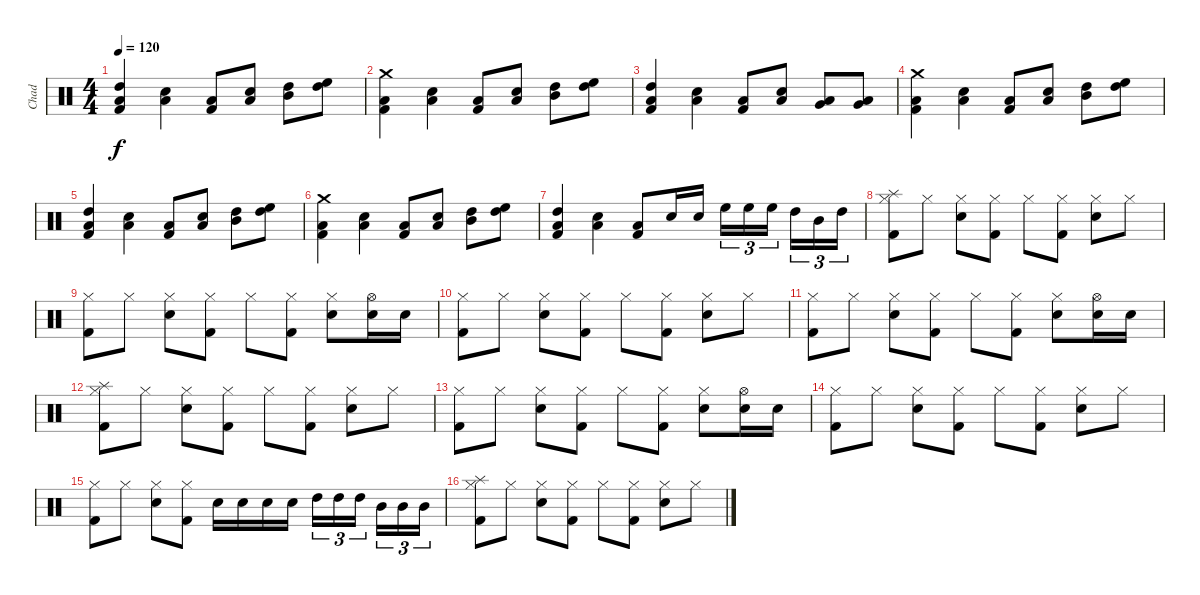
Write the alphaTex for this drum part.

\track ("Chad" "Chad") {instrument percussion}
\staff {score}
\articulation defaults
\ts (4 4)
\tempo 120
\clef neutral
\ks c
("Kick (hit) 2" "Low Tom (hit)" "High Tom (hit)").4{dy f} ("Electric Snare (hit)" "Low Tom (hit)").4 ("Kick (hit) 2" "Low Tom (hit)").8 ("Electric Snare (hit)" "Low Tom (hit)").8 ("High Tom (hit)" "Mid Tom (hit)").8 ("High Tom (hit)" "High Floor Tom (hit)").8 |
("Kick (hit) 2" "Low Tom (hit)" "Crash medium (hit)").4 ("Electric Snare (hit)" "Low Tom (hit)").4 ("Kick (hit) 2" "Low Tom (hit)").8 ("Electric Snare (hit)" "Low Tom (hit)").8 ("High Tom (hit)" "Mid Tom (hit)").8 ("High Tom (hit)" "High Floor Tom (hit)").8 |
("Kick (hit) 2" "Low Tom (hit)" "High Tom (hit)").4 ("Electric Snare (hit)" "Low Tom (hit)").4 ("Kick (hit) 2" "Low Tom (hit)").8 ("Electric Snare (hit)" "Low Tom (hit)").8 ("Very Low Tom (hit)" "Low Tom (hit)").8 ("Very Low Tom (hit)" "Low Tom (hit)").8 |
("Kick (hit) 2" "Low Tom (hit)" "Crash medium (hit)").4 ("Electric Snare (hit)" "Low Tom (hit)").4 ("Kick (hit) 2" "Low Tom (hit)").8 ("Electric Snare (hit)" "Low Tom (hit)").8 ("High Tom (hit)" "Mid Tom (hit)").8 ("High Tom (hit)" "High Floor Tom (hit)").8 |
("Kick (hit) 2" "Low Tom (hit)" "High Tom (hit)").4 ("Electric Snare (hit)" "Low Tom (hit)").4 ("Kick (hit) 2" "Low Tom (hit)").8 ("Electric Snare (hit)" "Low Tom (hit)").8 ("High Tom (hit)" "Mid Tom (hit)").8 ("High Tom (hit)" "High Floor Tom (hit)").8 |
("Kick (hit) 2" "Low Tom (hit)" "Crash medium (hit)").4 ("Electric Snare (hit)" "Low Tom (hit)").4 ("Kick (hit) 2" "Low Tom (hit)").8 ("Electric Snare (hit)" "Low Tom (hit)").8 ("High Tom (hit)" "Mid Tom (hit)").8 ("High Tom (hit)" "High Floor Tom (hit)").8 |
("Kick (hit) 2" "Low Tom (hit)" "High Tom (hit)").4 ("Electric Snare (hit)" "Low Tom (hit)").4 ("Kick (hit) 2" "Low Tom (hit)").8 "Electric Snare (hit)".16 "Electric Snare (hit)".16 "High Floor Tom (hit)".16{tu (3 2)} "High Floor Tom (hit)".16{tu (3 2)} "High Floor Tom (hit)".16{tu (3 2)} "High Tom (hit)".16{tu (3 2)} "Mid Tom (hit)".16{tu (3 2)} "High Tom (hit)".16{tu (3 2)} |
("Kick (hit) 2" "Hi-Hat (closed)" "Splash (hit)").8 "Hi-Hat (closed)".8 ("Hi-Hat (closed)" "Electric Snare (hit)").8 ("Kick (hit) 2" "Hi-Hat (closed)").8 "Hi-Hat (closed)".8 ("Kick (hit) 2" "Hi-Hat (closed)").8 ("Hi-Hat (closed)" "Electric Snare (hit)").8 "Hi-Hat (closed)".8 |
("Kick (hit) 2" "Hi-Hat (closed)").8 "Hi-Hat (closed)".8 ("Hi-Hat (closed)" "Electric Snare (hit)").8 ("Kick (hit) 2" "Hi-Hat (closed)").8 "Hi-Hat (closed)".8 ("Kick (hit) 2" "Hi-Hat (closed)").8 ("Hi-Hat (closed)" "Electric Snare (hit)").8 ("Hi-Hat (open)" "Electric Snare (hit)").16 "Electric Snare (hit)".16 |
("Kick (hit) 2" "Hi-Hat (closed)").8 "Hi-Hat (closed)".8 ("Hi-Hat (closed)" "Electric Snare (hit)").8 ("Kick (hit) 2" "Hi-Hat (closed)").8 "Hi-Hat (closed)".8 ("Kick (hit) 2" "Hi-Hat (closed)").8 ("Hi-Hat (closed)" "Electric Snare (hit)").8 "Hi-Hat (closed)".8 |
("Kick (hit) 2" "Hi-Hat (closed)").8 "Hi-Hat (closed)".8 ("Hi-Hat (closed)" "Electric Snare (hit)").8 ("Kick (hit) 2" "Hi-Hat (closed)").8 "Hi-Hat (closed)".8 ("Kick (hit) 2" "Hi-Hat (closed)").8 ("Hi-Hat (closed)" "Electric Snare (hit)").8 ("Hi-Hat (open)" "Electric Snare (hit)").16 "Electric Snare (hit)".16 |
("Kick (hit) 2" "Hi-Hat (closed)" "Splash (hit)").8 "Hi-Hat (closed)".8 ("Hi-Hat (closed)" "Electric Snare (hit)").8 ("Kick (hit) 2" "Hi-Hat (closed)").8 "Hi-Hat (closed)".8 ("Kick (hit) 2" "Hi-Hat (closed)").8 ("Hi-Hat (closed)" "Electric Snare (hit)").8 "Hi-Hat (closed)".8 |
("Kick (hit) 2" "Hi-Hat (closed)").8 "Hi-Hat (closed)".8 ("Hi-Hat (closed)" "Electric Snare (hit)").8 ("Kick (hit) 2" "Hi-Hat (closed)").8 "Hi-Hat (closed)".8 ("Kick (hit) 2" "Hi-Hat (closed)").8 ("Hi-Hat (closed)" "Electric Snare (hit)").8 ("Hi-Hat (open)" "Electric Snare (hit)").16 "Electric Snare (hit)".16 |
("Kick (hit) 2" "Hi-Hat (closed)").8 "Hi-Hat (closed)".8 ("Hi-Hat (closed)" "Electric Snare (hit)").8 ("Kick (hit) 2" "Hi-Hat (closed)").8 "Hi-Hat (closed)".8 ("Kick (hit) 2" "Hi-Hat (closed)").8 ("Hi-Hat (closed)" "Electric Snare (hit)").8 "Hi-Hat (closed)".8 |
("Kick (hit) 2" "Hi-Hat (closed)").8 "Hi-Hat (closed)".8 ("Hi-Hat (closed)" "Electric Snare (hit)").8 ("Kick (hit) 2" "Hi-Hat (closed)").8 "Electric Snare (hit)".16 "Electric Snare (hit)".16 "Electric Snare (hit)".16 "Electric Snare (hit)".16 "High Tom (hit)".16{tu (3 2)} "High Tom (hit)".16{tu (3 2)} "High Tom (hit)".16{tu (3 2)} "Mid Tom (hit)".16{tu (3 2)} "Mid Tom (hit)".16{tu (3 2)} "Mid Tom (hit)".16{tu (3 2)} |
("Kick (hit) 2" "Hi-Hat (closed)" "Splash (hit)").8 "Hi-Hat (closed)".8 ("Hi-Hat (closed)" "Electric Snare (hit)").8 ("Kick (hit) 2" "Hi-Hat (closed)").8 "Hi-Hat (closed)".8 ("Kick (hit) 2" "Hi-Hat (closed)").8 ("Hi-Hat (closed)" "Electric Snare (hit)").8 "Hi-Hat (closed)".8
